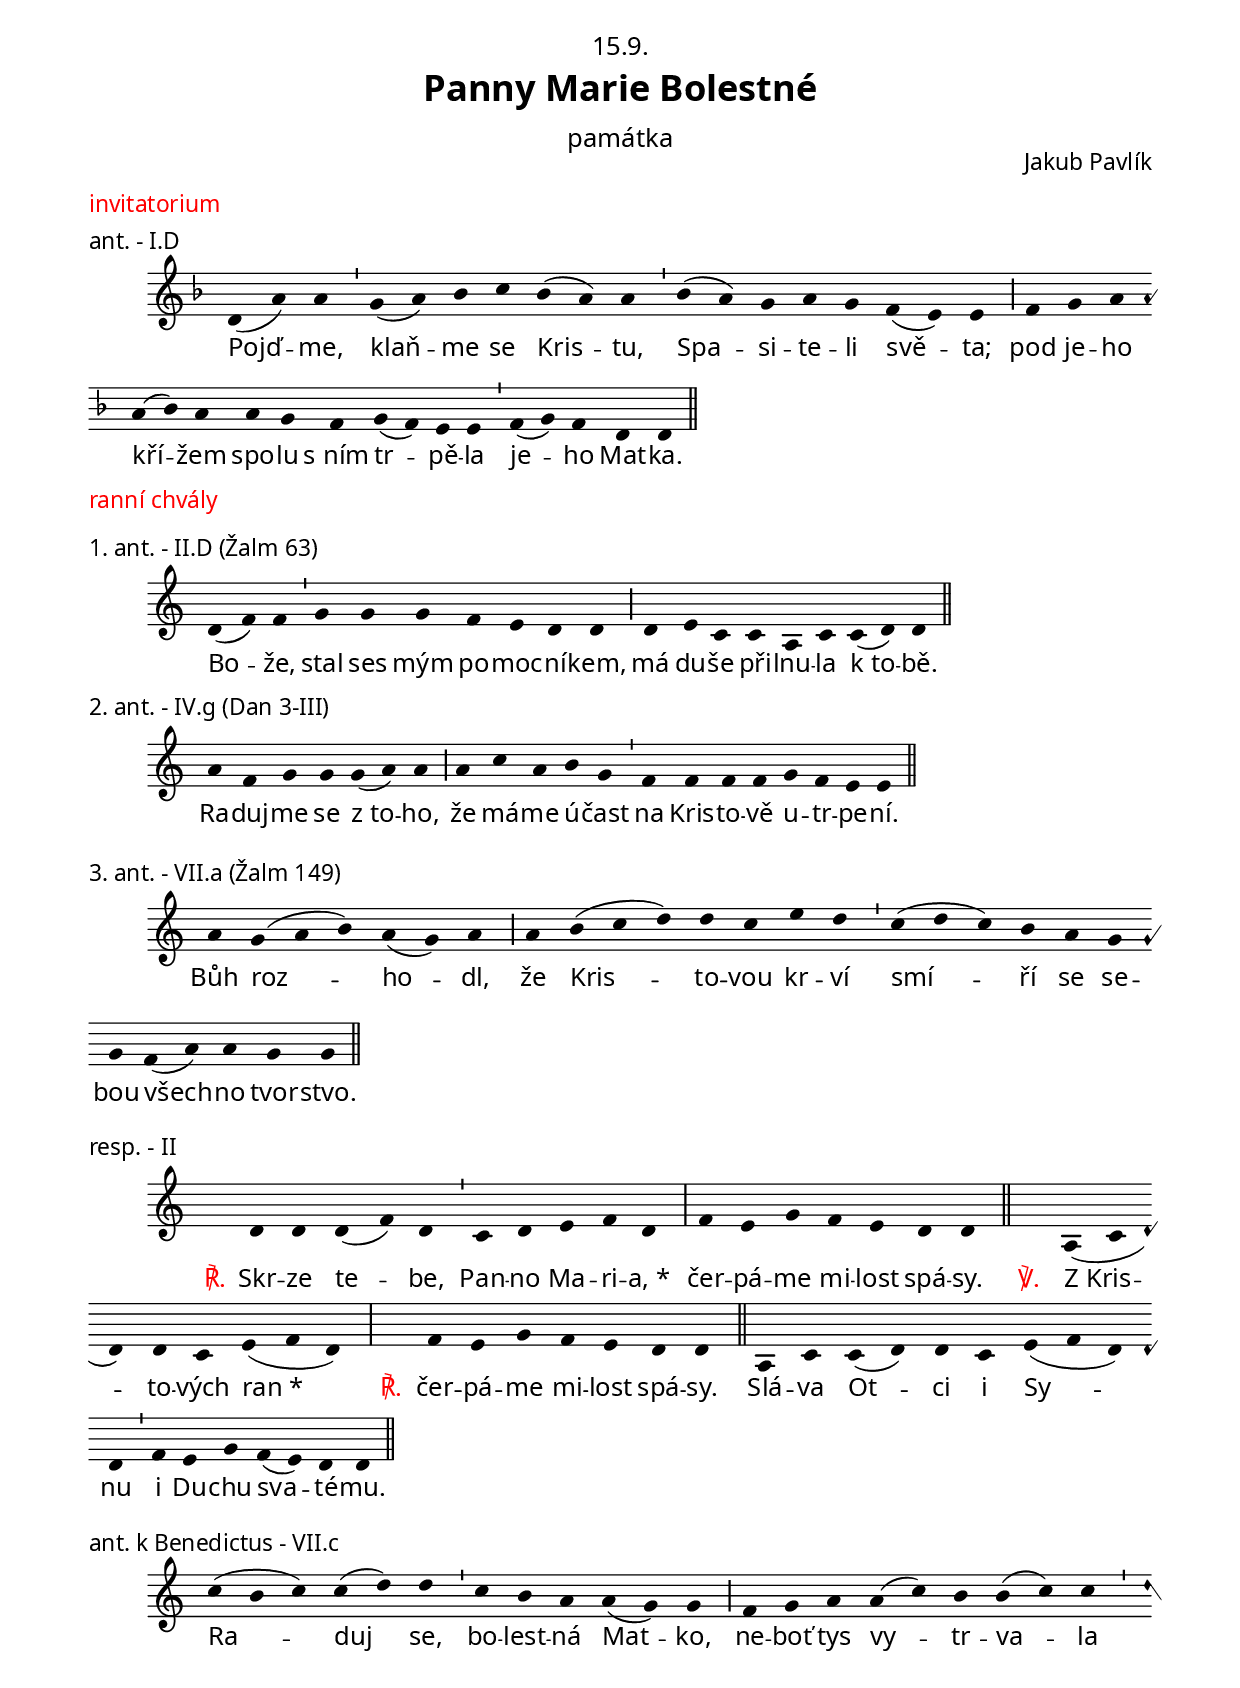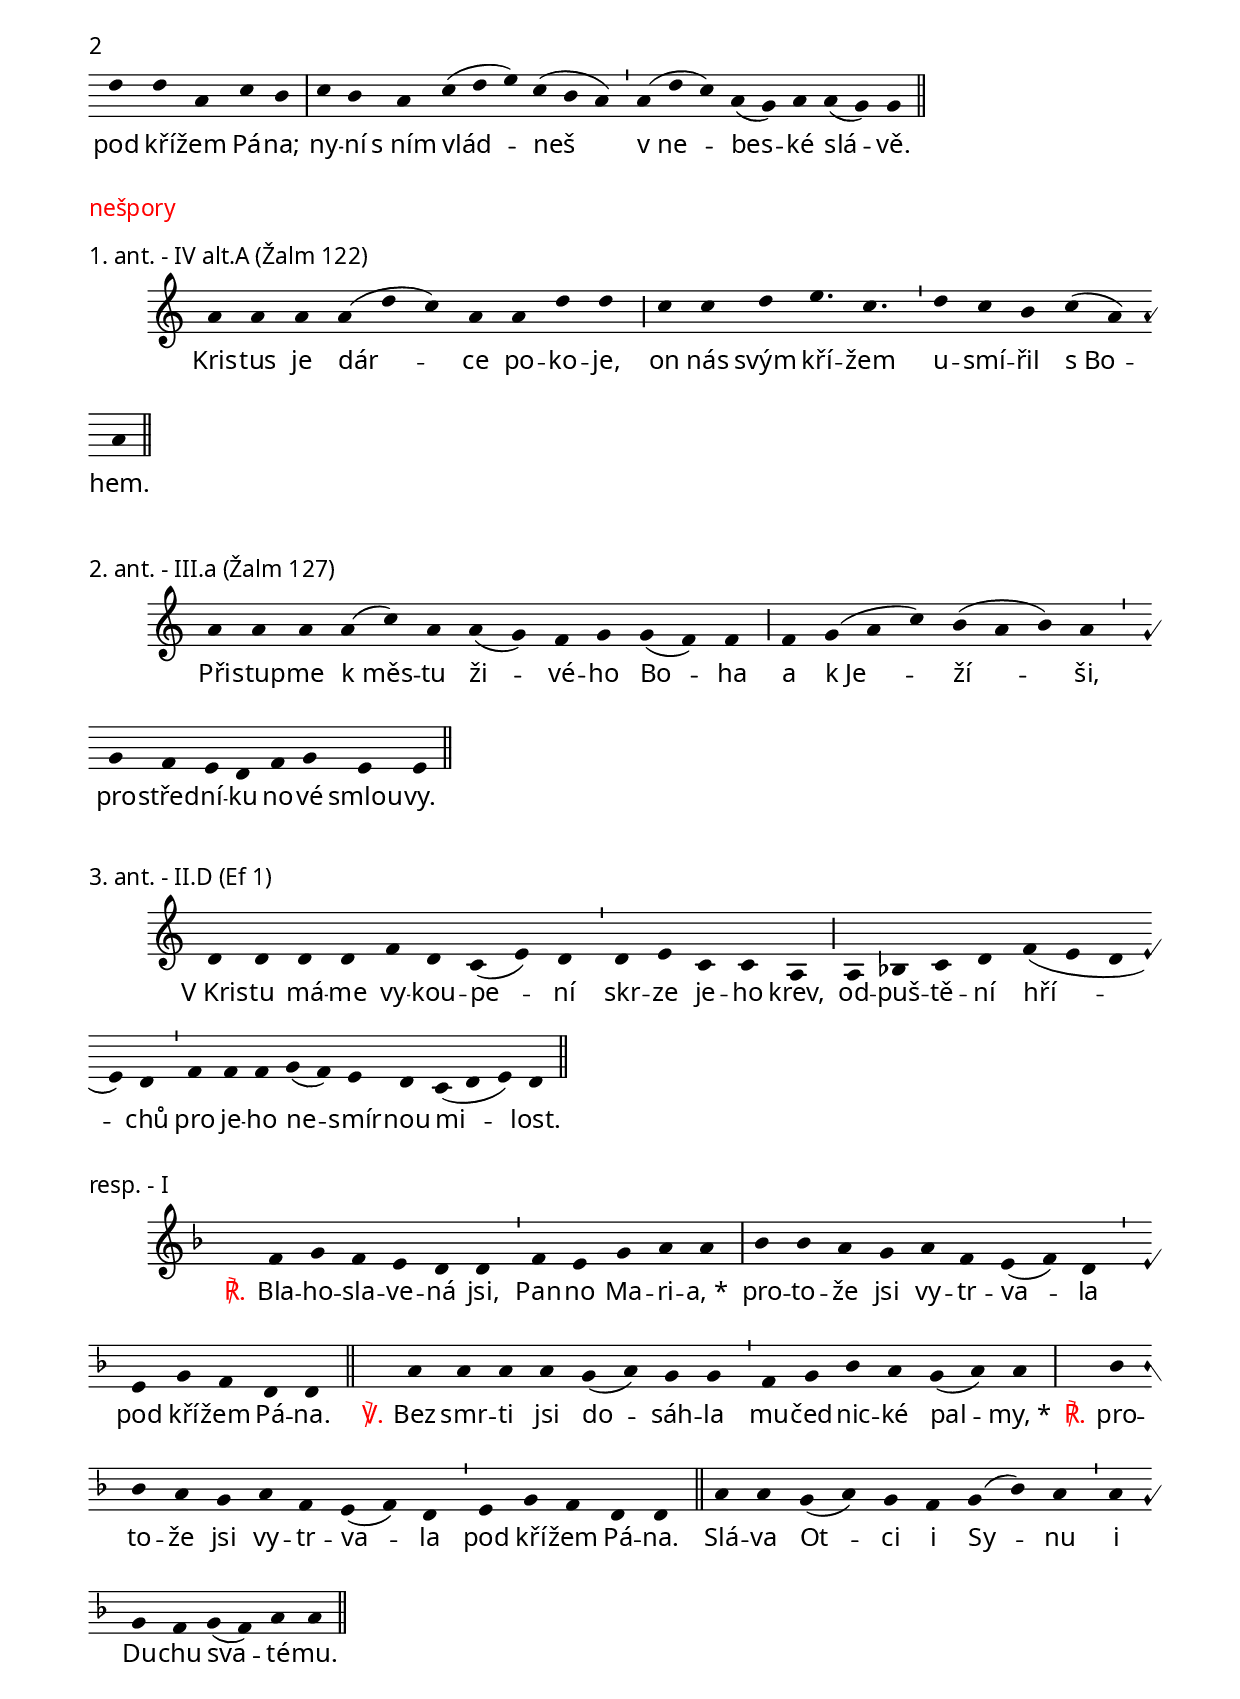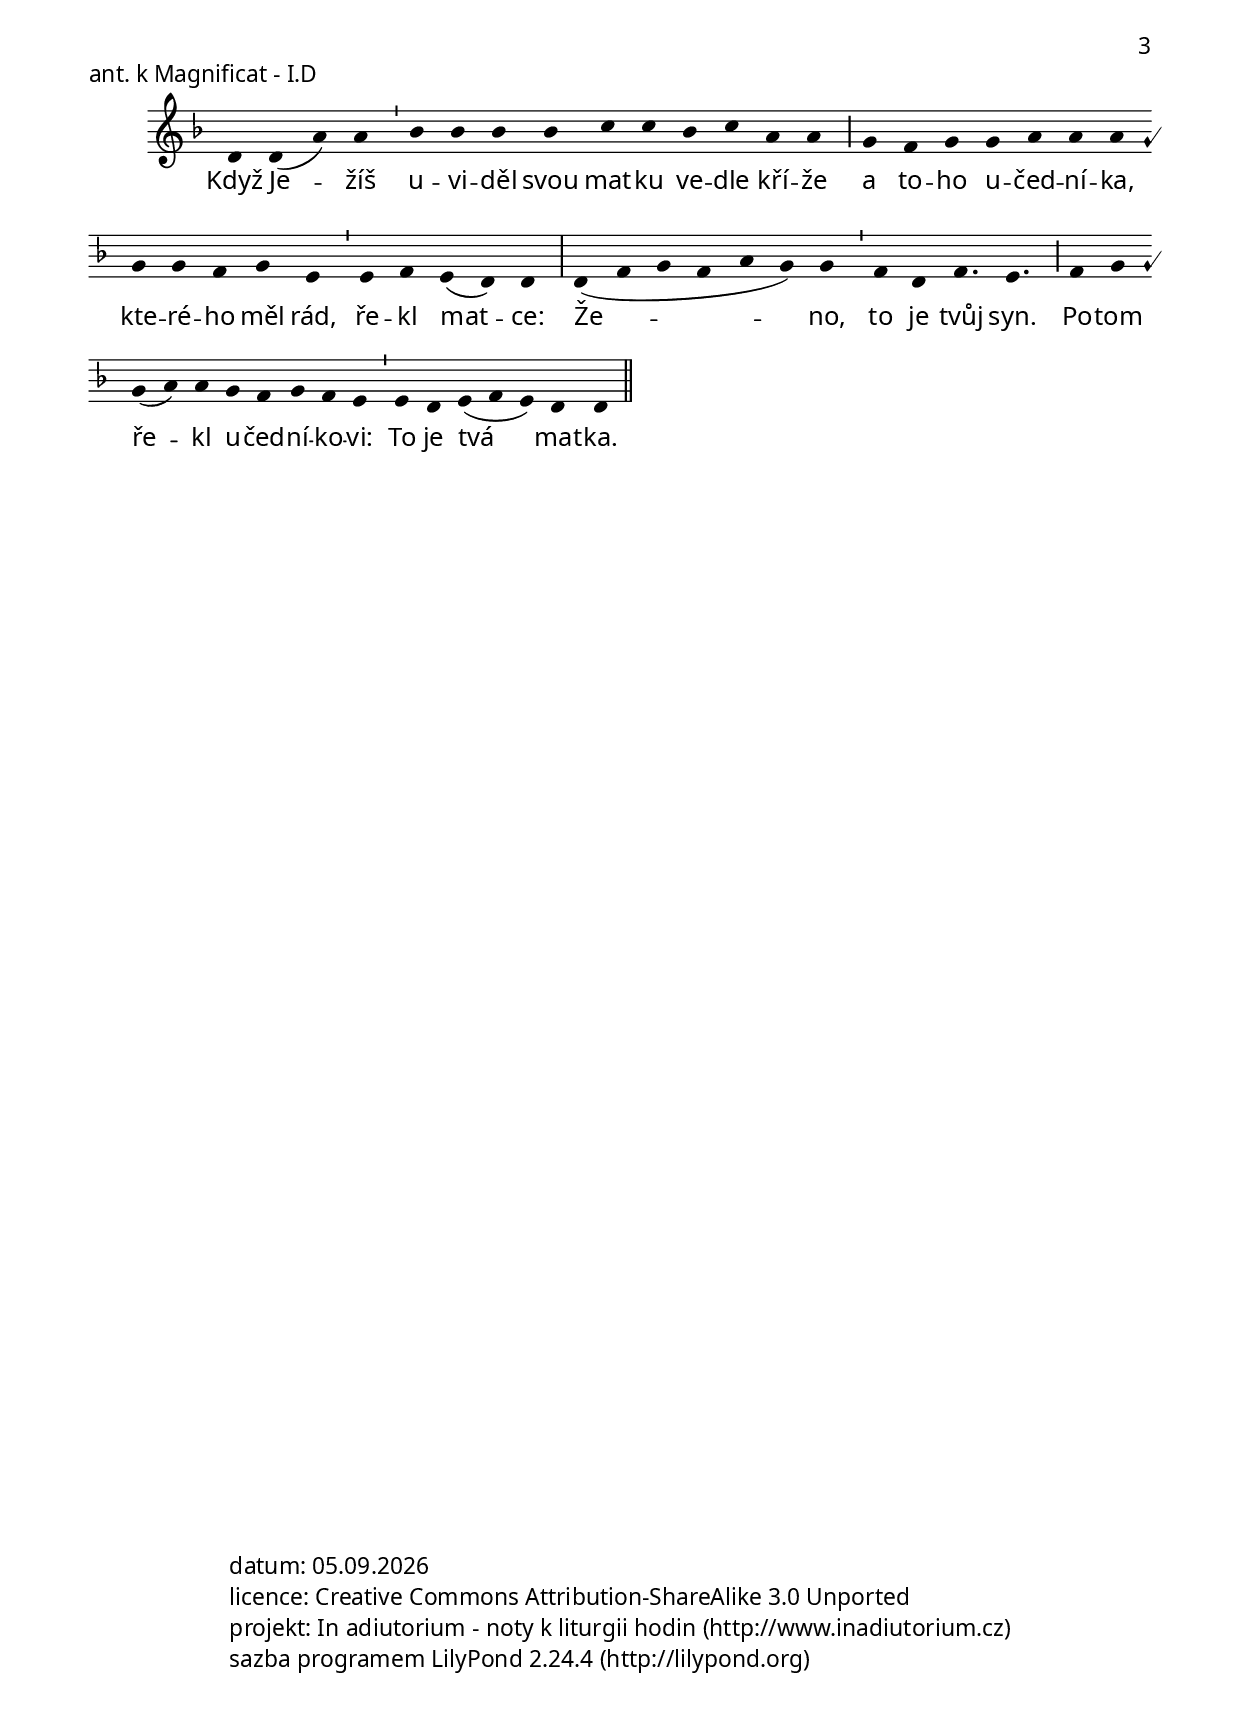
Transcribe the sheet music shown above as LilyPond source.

\version "2.15.40"

\include "../spolecne.ly"
\include "../dilyresponsorii.ly"

\header {
  title = \markup\titleSvatek
            "Panny Marie Bolestné"
            památka
            15.9.
  composer = "Jakub Pavlík"
}

\markup {\nadpisHodinka {"invitatorium"}}

\score {
  \relative c' {
    \choralniRezim
    \key f \major
    d4( a') a \barMin g( a) bes c bes( a) a \barMin
    bes( a) g a g f( e) e \barMaior
    f g a a( bes) a a g f g( f) e e \barMin
    f( g) f d d \barFinalis
  }
  \addlyrics {
    Pojď -- me, klaň -- me se Kris -- tu,
    Spa -- si -- te -- li svě -- ta;
    pod je -- ho kří -- žem
    spo -- lu s_ním tr -- pě -- la je -- ho Mat -- ka.
  }
  \header {
    quid = "ant."
    modus = "I"
    differentia = "D" 
    psalmus = ""
    id = ""
    fons = "zejm. 1. část podle invitatoria z Narození sv. Jana Křtitele"
    piece = \markup {\sestavTitulekBezZalmu}
  }
}

\markup {\nadpisHodinka {"ranní chvály"}}

\score {
  \relative c' {
    \choralniRezim
    d4( f) f \barMin g g g f e d d \barMaior
    d e c c a c c( d) d \barFinalis
  }
  \addlyrics {
    Bo -- že, stal ses mým po -- moc -- ní -- kem,
    má du -- še při -- lnu -- la k_to -- bě.
  }
  \header {
    quid = "1. ant."
    modus = "II"
    differentia = "D" 
    psalmus = "Žalm 63"
    id = ""
    piece = \markup {\sestavTitulek}
  }
}

\score {
  \relative c'' {
    \choralniRezim
    a4 f g g g( a) a \barMaior
    a c a b g \barMin
    f f f f g f e e \barFinalis
  }
  \addlyrics {
    Ra -- duj -- me se z_to -- ho,
    že má -- me ú -- čast
    na Kris -- to -- vě u -- tr -- pe -- ní.
  }
  \header {
    quid = "2. ant."
    modus = "IV"
    differentia = "g" 
    psalmus = "Dan 3-III"
    id = ""
    piece = \markup {\sestavTitulek}
  }
}

\score {
  \relative c'' {
    \choralniRezim
    a4 g( a b) a( g) a \barMaior
    a b( c d) d c e d \barMin
    c( d c) b a g g f( a) a g g \barFinalis
  }
  \addlyrics {
    Bůh roz -- ho -- dl,
    že Kris -- to -- vou kr -- ví
    smí -- ří se se -- bou všech -- no tvor -- stvo.
  }
  \header {
    quid = "3. ant."
    modus = "VII"
    differentia = "a" 
    psalmus = "Žalm 149"
    id = ""
    piece = \markup {\sestavTitulek}
  }
}

\score {
  \relative c' {
    \choralniRezim
    
    % R
    \neviditelna d
    d d d( f) d \barMin c d e f d \barMax
    f e g f e d d \barFinalis
    % V
    \neviditelna a
    a( c d) d c e( f d) \barMax
    % R
    \neviditelna f
    f e g f e d d \barFinalis
    % Slava
    a c c( d) d c e( f d) d \barMin f e g f( e) d d \barFinalis
  }
  \addlyrics {
    \Response Skr -- ze te -- be, Pan -- no Ma -- ri -- a,_*
    čer -- pá -- me mi -- lost spá -- sy.
    \Verse Z_Kris -- to -- vých ran_*
    \Response čer -- pá -- me mi -- lost spá -- sy.
    \textRespDoxologie
  }
  \header {
    quid = "resp."
    modus = "II"
    id = ""
    piece = \markup {\sestavTitulekResp}
  }
}

\score {
  \relative c'' {
    \choralniRezim
    c4( b c) c( d) d \barMin 
    c4 b a a( g) g \barMaior
    f g a a( c) b b( c) c \barMin 
    d d a c b \barMax
    
    c b a c( d e) c( b( a) \barMin 
    a( d c) a( g) a a( g) g \barFinalis
  }
  \addlyrics {
    Ra -- duj se, bo -- lest -- ná Mat -- ko,
    ne -- boť tys vy -- tr -- va -- la pod kří -- žem Pá -- na;
    ny -- ní s_ním vlád -- neš 
    v_ne -- bes -- ké slá -- vě.
  }
  \header {
    quid = "ant. k Benedictus"
    modus = "VII"
    differentia = "c" 
    psalmus = ""
    id = ""
    fons = "melodie vznikla upravováním melodie 1. ant. r.ch. z Nanebevzetí"
    piece = \markup {\sestavTitulekBezZalmu}
  }
}

\markup {\nadpisHodinka {"nešpory"}}

\score {
  \relative c'' {
    \choralniRezim
    a4 a a a( d c) a a d d \barMaior
    c c d e4. c \barMin d4 c b c( a) a \barFinalis
  }
  \addlyrics {
    Kris -- tus je dár -- ce po -- ko -- je,
    on nás svým kří -- žem u -- smí -- řil s_Bo -- hem.
  }
  \header {
    quid = "1. ant."
    modus = "IV alt"
    differentia = "A" 
    psalmus = "Žalm 122"
    id = ""
    piece = \markup {\sestavTitulek}
  }
}

\score {
  \relative c'' {
    \choralniRezim
    a4 a a a( c) a a( g) f g g( f) f \barMaior
    f g( a c) b( a b) a \barMin 
    g f e d f g e e \barFinalis
  }
  \addlyrics {
    Při -- stup -- me k_měs -- tu ži -- vé -- ho Bo -- ha
    a k_Je -- ží -- ši,
    pro -- střed -- ní -- ku no -- vé smlou -- vy.
  }
  \header {
    quid = "2. ant."
    modus = "III"
    differentia = "a" 
    psalmus = "Žalm 127"
    id = ""
    piece = \markup {\sestavTitulek}
  }
}

\score {
  \relative c' {
    \choralniRezim
    d4 d d d f d c( e) d \barMin
    d e c c a \barMaior
    a bes c d f( e d e) d \barMin
    f f f g( f) e d c( d e) d \barFinalis
  }
  \addlyrics {
    V_Kris -- tu má -- me vy -- kou -- pe -- ní 
    skr -- ze je -- ho krev,
    od -- puš -- tě -- ní hří -- chů
    pro je -- ho ne -- smír -- nou mi -- lost.
  }
  \header {
    quid = "3. ant."
    modus = "II"
    differentia = "D" 
    psalmus = "Ef 1"
    id = ""
    piece = \markup {\sestavTitulek}
  }
}

\score {
  \relative c' {
    \choralniRezim
    \key f \major
    
    % R
    \neviditelna f
    f g f e d d \barMin f e g a a \barMax
    bes bes a g a f e( f) d \barMin e g f d d \barFinalis
    % V
    \neviditelna g
    a4 a a a g( a) g g \barMin f g bes a g( a) a \barMax
    % R
    \neviditelna a
    bes bes a g a f e( f) d \barMin e g f d d \barFinalis
    % Slava
    a' a g( a) g f g( bes) a \barMin a g f g( f) a a \barFinalis
  }
  \addlyrics {
    \Response Bla -- ho -- sla -- ve -- ná jsi, Pan -- no Ma -- ri -- a,_*
    pro -- to -- že jsi vy -- tr -- va -- la pod kří -- žem Pá -- na.
    \Verse Bez smr -- ti jsi do -- sáh -- la mu -- čed -- nic -- ké pal -- my,_*
    \Response pro -- to -- že jsi vy -- tr -- va -- la pod kří -- žem Pá -- na.
    \textRespDoxologie
  }
  \header {
    quid = "resp."
    modus = "I"
    id = ""
    piece = \markup {\sestavTitulekResp}
  }
}

\score {
  \relative c' {
    \choralniRezim
    \key f \major
    d4 d( a') a \barMin bes bes bes bes c c bes c a a \barMaior
    g f g g a a a g g f g e \barMin
    e f e( d) d \barMax
    d( f g f a g) g \barMin f d f4. e \barMaior
    f4 g g( a) a g f g f e \barMin e d e( f e) d d \barFinalis
  }
  \addlyrics {
    Když Je -- žíš u -- vi -- děl svou mat -- ku ve -- dle kří -- že
    a to -- ho u -- čed -- ní -- ka, kte -- ré -- ho měl rád,
    ře -- kl mat -- ce:
    Že -- no, to je tvůj syn.
    Po -- tom ře -- kl u -- čed -- ní -- ko -- vi:
    To je tvá mat -- ka.
  }
  \header {
    quid = "ant. k Magnificat"
    modus = "I"
    differentia = "D" 
    psalmus = ""
    id = ""
    piece = \markup {\sestavTitulekBezZalmu}
  }
}